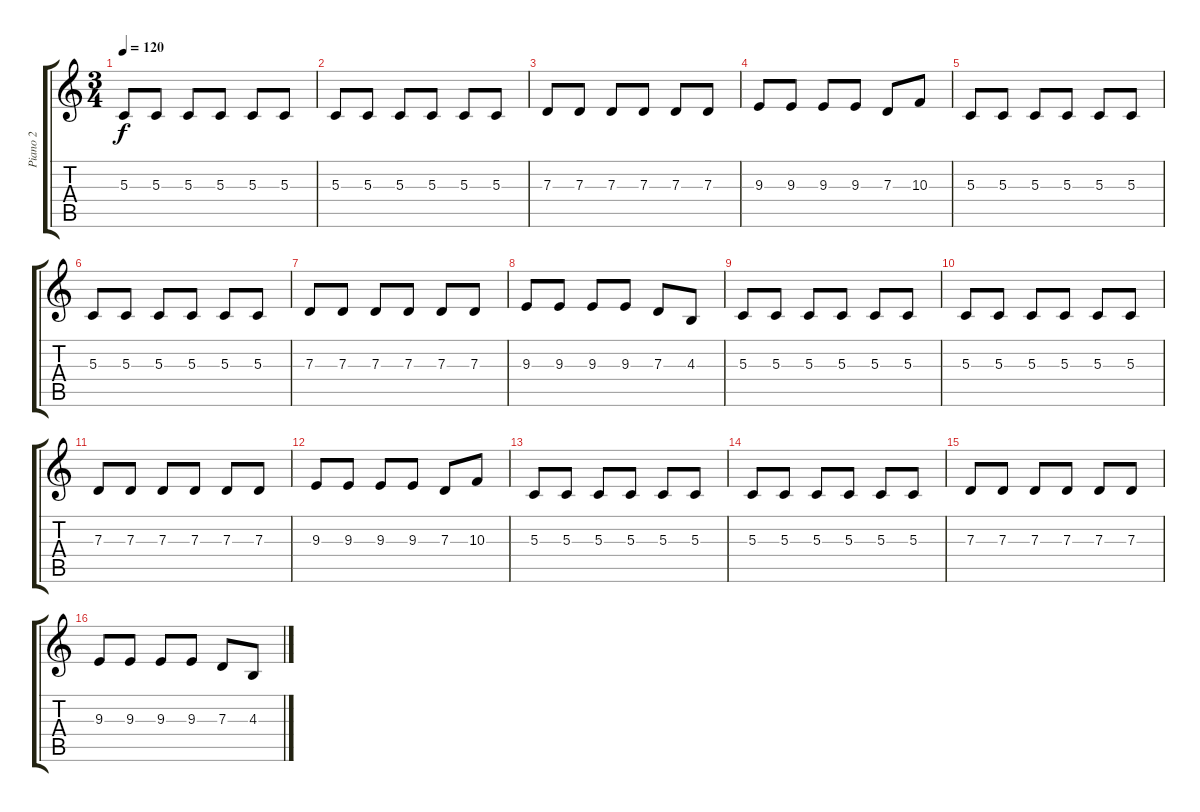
\track ("Piano 2" "Piano 2") {instrument acousticgrandpiano}
\staff {score tabs}
\tuning (E4 B3 G3 D3 A2 E2) {hide}
\ts (3 4)
\tempo 120
\clef g2
\ks c
5.3.8{dy f} 5.3.8 5.3.8 5.3.8 5.3.8 5.3.8 |
5.3.8 5.3.8 5.3.8 5.3.8 5.3.8 5.3.8 |
7.3.8 7.3.8 7.3.8 7.3.8 7.3.8 7.3.8 |
9.3.8 9.3.8 9.3.8 9.3.8 7.3.8 10.3.8 |
5.3.8 5.3.8 5.3.8 5.3.8 5.3.8 5.3.8 |
5.3.8 5.3.8 5.3.8 5.3.8 5.3.8 5.3.8 |
7.3.8 7.3.8 7.3.8 7.3.8 7.3.8 7.3.8 |
9.3.8 9.3.8 9.3.8 9.3.8 7.3.8 4.3.8 |
5.3.8 5.3.8 5.3.8 5.3.8 5.3.8 5.3.8 |
5.3.8 5.3.8 5.3.8 5.3.8 5.3.8 5.3.8 |
7.3.8 7.3.8 7.3.8 7.3.8 7.3.8 7.3.8 |
9.3.8 9.3.8 9.3.8 9.3.8 7.3.8 10.3.8 |
5.3.8 5.3.8 5.3.8 5.3.8 5.3.8 5.3.8 |
5.3.8 5.3.8 5.3.8 5.3.8 5.3.8 5.3.8 |
7.3.8 7.3.8 7.3.8 7.3.8 7.3.8 7.3.8 |
9.3.8 9.3.8 9.3.8 9.3.8 7.3.8 4.3.8
